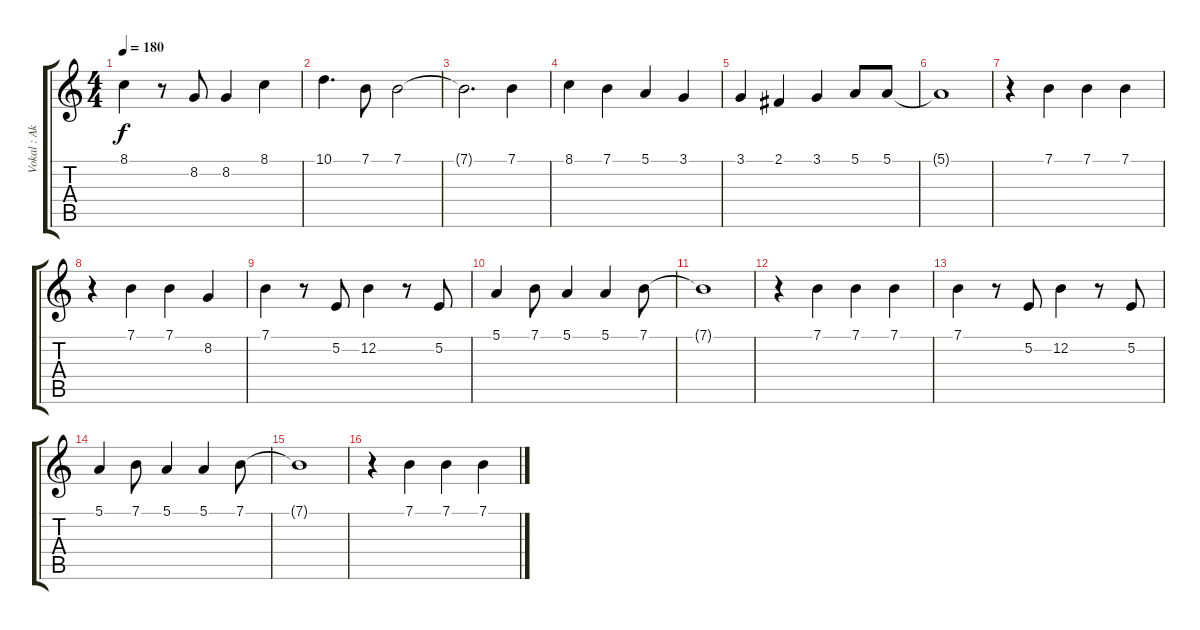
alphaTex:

\track ("Vokal : Akiyama Mio" "Vokal : Ak") {instrument clarinet}
\staff {score tabs}
\tuning (E4 B3 G3 D3 A2 E2) {hide}
\ts (4 4)
\tempo 180
\clef g2
\ks c
8.1.4{dy f} r.8 8.2.8 8.2.4 8.1.4 |
10.1.4{d} 7.1.8 7.1.2 |
7.1{t}.2{d} 7.1.4 |
8.1.4 7.1.4 5.1.4 3.1.4 |
3.1.4 2.1.4 3.1.4 5.1.8 5.1.8 |
5.1{t}.1 |
r.4 7.1.4 7.1.4 7.1.4 |
r.4 7.1.4 7.1.4 8.2.4 |
7.1.4 r.8 5.2.8 12.2.4 r.8 5.2.8 |
5.1.4 7.1.8 5.1.4 5.1.4 7.1.8 |
7.1{t}.1 |
r.4 7.1.4 7.1.4 7.1.4 |
7.1.4 r.8 5.2.8 12.2.4 r.8 5.2.8 |
5.1.4 7.1.8 5.1.4 5.1.4 7.1.8 |
7.1{t}.1 |
r.4 7.1.4 7.1.4 7.1.4
